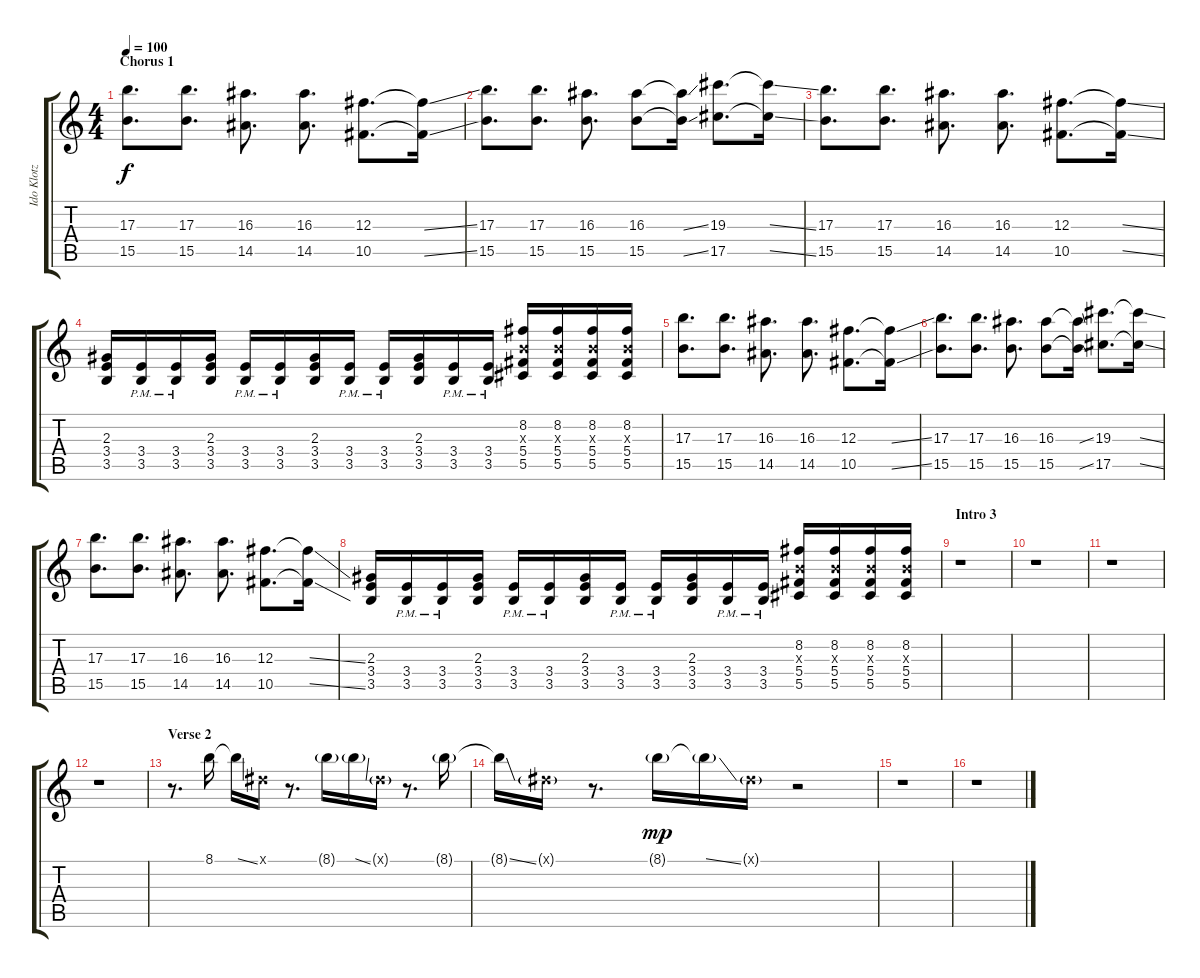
\track ("Ido Klotz" "Ido Klotz") {instrument overdrivenguitar}
\staff {score tabs}
\tuning (Eb4 Bb3 Gb3 Db3 Ab2 Db2) {hide}
\ts (4 4)
\section ("" "Chorus 1")
\tempo 100
\clef g2
\ks c
(17.3 15.5).8{d dy f} (17.3 15.5).8{d} (16.3 14.5).8{d} (16.3 14.5).8{d} (12.3 10.5).8{d} (12.3{ss t} 10.5{ss t}).16 |
(17.3 15.5).8{d} (17.3 15.5).8{d} (16.3 15.5).8{d} (16.3 15.5).8 (16.3{ss t} 15.5{ss t}).16 (19.3 17.5).8{d} (19.3{ss t} 17.5{ss t}).16 |
(17.3 15.5).8{d} (17.3 15.5).8{d} (16.3 14.5).8{d} (16.3 14.5).8{d} (12.3 10.5).8{d} (12.3{ss t} 10.5{ss t}).16 |
(2.3 3.4 3.5).16 (3.4{pm} 3.5{pm}).16 (3.4{pm} 3.5{pm}).16 (2.3 3.4 3.5).16 (3.4{pm} 3.5{pm}).16 (3.4{pm} 3.5{pm}).16 (2.3 3.4 3.5).16 (3.4{pm} 3.5{pm}).16 (3.4{pm} 3.5{pm}).16 (2.3 3.4 3.5).16 (3.4{pm} 3.5{pm}).16 (3.4{pm} 3.5{pm}).16 (8.2 5.3{x} 5.4 5.5).16 (8.2 5.3{x} 5.4 5.5).16 (8.2 5.3{x} 5.4 5.5).16 (8.2 5.3{x} 5.4 5.5).16 |
(17.3 15.5).8{d} (17.3 15.5).8{d} (16.3 14.5).8{d} (16.3 14.5).8{d} (12.3 10.5).8{d} (12.3{ss t} 10.5{ss t}).16 |
(17.3 15.5).8{d} (17.3 15.5).8{d} (16.3 15.5).8{d} (16.3 15.5).8 (16.3{ss t} 15.5{ss t}).16 (19.3 17.5).8{d} (19.3{ss t} 17.5{ss t}).16 |
(17.3 15.5).8{d} (17.3 15.5).8{d} (16.3 14.5).8{d} (16.3 14.5).8{d} (12.3 10.5).8{d} (12.3{ss t} 10.5{ss t}).16 |
(2.3 3.4 3.5).16 (3.4{pm} 3.5{pm}).16 (3.4{pm} 3.5{pm}).16 (2.3 3.4 3.5).16 (3.4{pm} 3.5{pm}).16 (3.4{pm} 3.5{pm}).16 (2.3 3.4 3.5).16 (3.4{pm} 3.5{pm}).16 (3.4{pm} 3.5{pm}).16 (2.3 3.4 3.5).16 (3.4{pm} 3.5{pm}).16 (3.4{pm} 3.5{pm}).16 (8.2 5.3{x} 5.4 5.5).16 (8.2 5.3{x} 5.4 5.5).16 (8.2 5.3{x} 5.4 5.5).16 (8.2 5.3{x} 5.4 5.5).16 |
\section ("" "Intro 3")
r.1 |
r.1 |
r.1 |
r.1 |
\section ("" "Verse 2")
r.8{d} 8.1.16 8.1{ss t}.16 0.1{x}.16 r.8{d} 8.1{g}.16 8.1{ss g t}.16 0.1{g x}.16 r.8{d} 8.1{g}.16 |
8.1{ss t}.16 0.1{g x}.16 r.8{d} 8.1{g}.16{dy mp} 8.1{ss g t}.16 0.1{g x}.16 r.2 |
r.1 |
r.1
